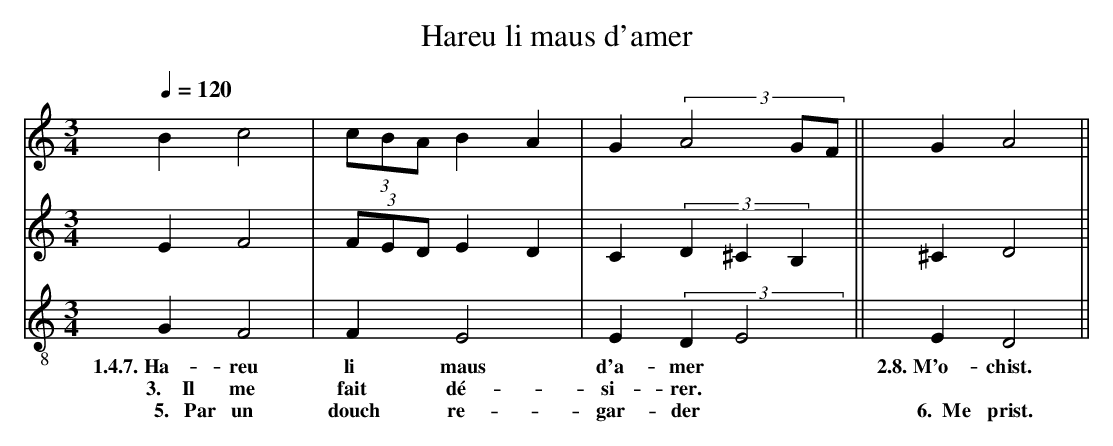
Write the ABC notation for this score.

X:1
T:Hareu li maus d'amer
M:3/4
L:1/4
Q:1/4=120
K:D dorian
V:1 clef=treble
V:2 clef=treble
V:3 clef=treble-8 middle=B,
[V:1]     B  c2 |(3c/B/A/ BA | G  (3A2G/F/     ||   G   A2  ||
[V:2]     E  F2 |(3F/E/D/ ED | C  (3:2:3D^CB,    ||   ^C   D2  ||
[V:3]     G, F,2|  F,     E,2| E, (3:2:2D,E,2   ||   E,  D,2 ||
w: 1.4.7.~Ha-reu  li        maus d'a- mer*  2.8.~M'o-chist.
w: ~~3.~~~~Il me  fait      dé-  si-  rer.*
w: ~~~~5.~~~Par un douch     re-  gar- der*  ~~6.~~Me  prist.
